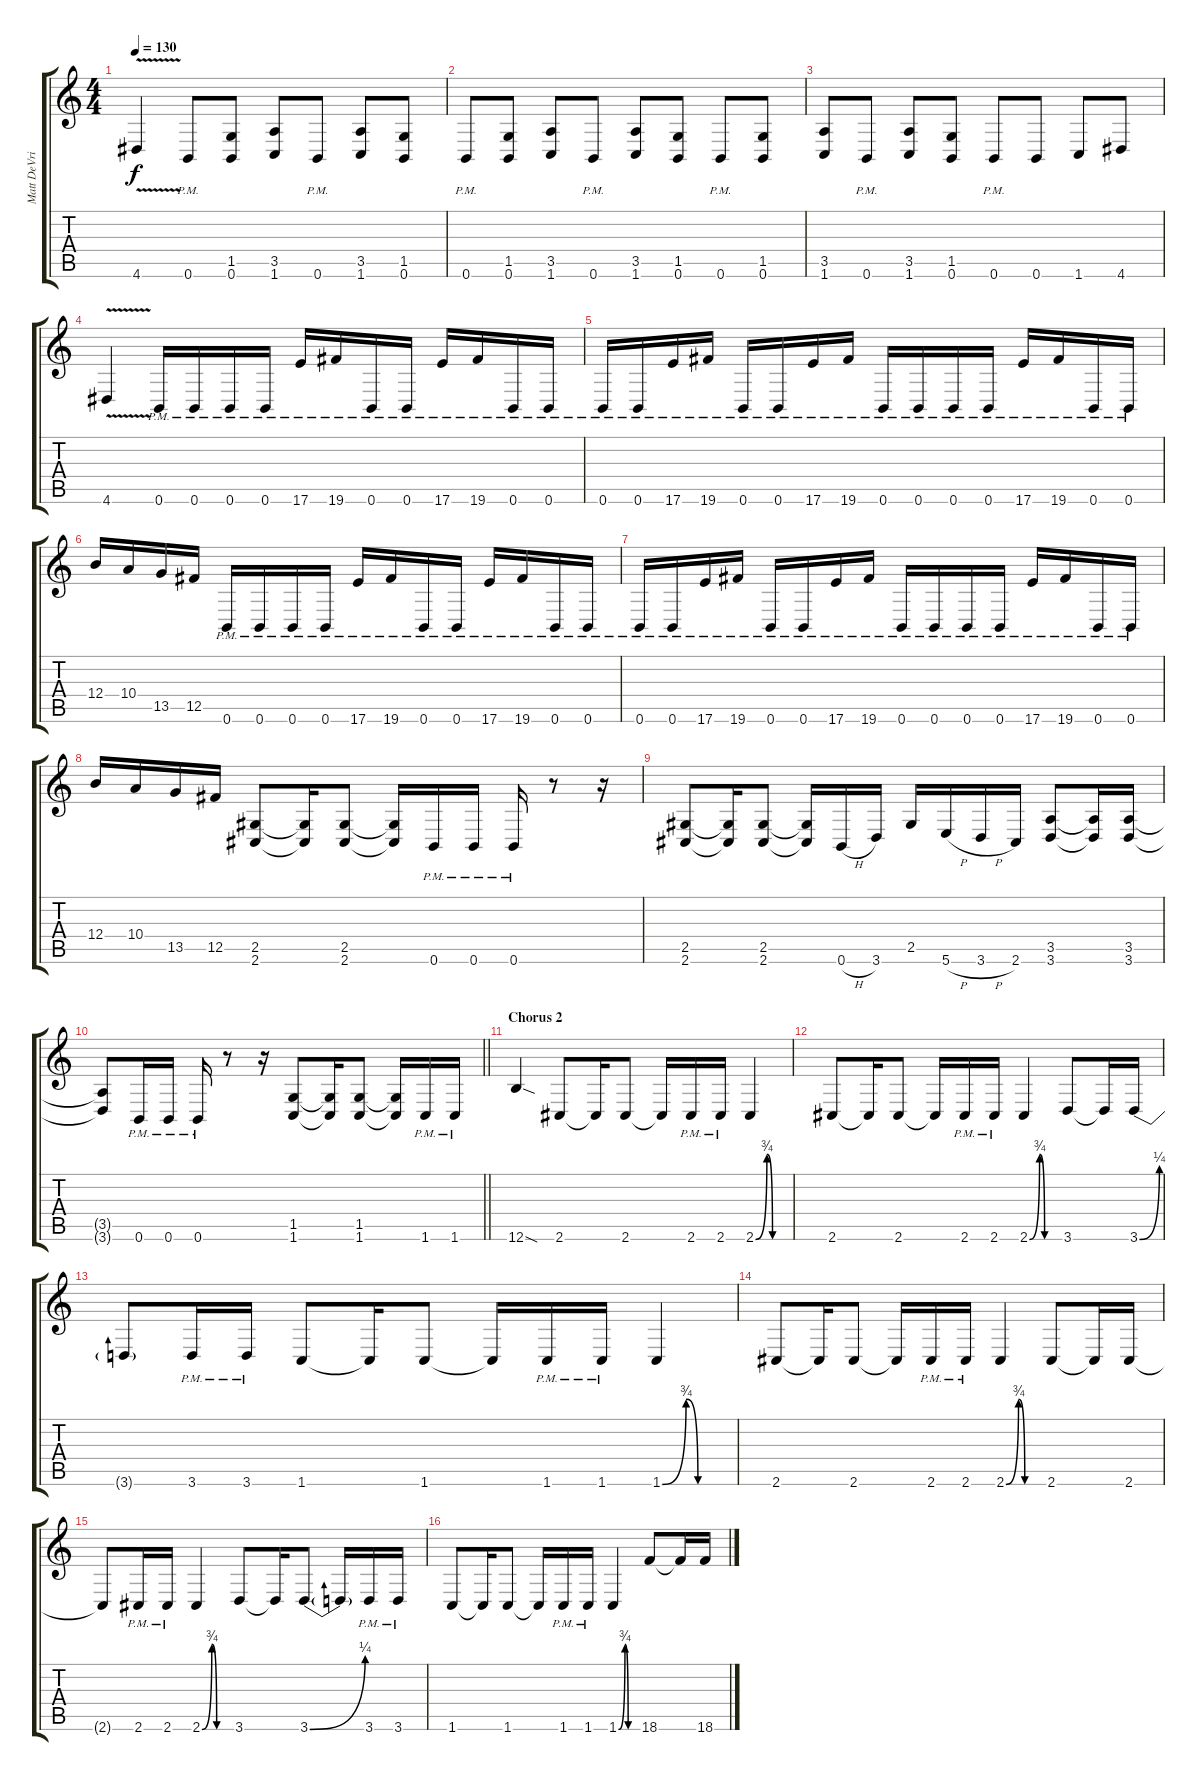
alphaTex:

\track ("Matt DeVries" "Matt DeVri") {instrument overdrivenguitar}
\staff {score tabs}
\tuning (Db4 Ab3 E3 B2 Gb2 B1) {hide}
\ts (4 4)
\tempo 130
\clef g2
\ks c
4.6{v}.4{dy f} 0.6{pm}.8 (1.5 0.6).8 (3.5 1.6).8 0.6{pm}.8 (3.5 1.6).8 (1.5 0.6).8 |
0.6{pm}.8 (1.5 0.6).8 (3.5 1.6).8 0.6{pm}.8 (3.5 1.6).8 (1.5 0.6).8 0.6{pm}.8 (1.5 0.6).8 |
(3.5 1.6).8 0.6{pm}.8 (3.5 1.6).8 (1.5 0.6).8 0.6{pm}.8 0.6.8 1.6.8 4.6.8 |
4.6{v}.4 0.6{pm}.16 0.6{pm}.16 0.6{pm}.16 0.6{pm}.16 17.6{pm}.16 19.6{pm}.16 0.6{pm}.16 0.6{pm}.16 17.6{pm}.16 19.6{pm}.16 0.6{pm}.16 0.6{pm}.16 |
0.6{pm}.16 0.6{pm}.16 17.6{pm}.16 19.6{pm}.16 0.6{pm}.16 0.6{pm}.16 17.6{pm}.16 19.6{pm}.16 0.6{pm}.16 0.6{pm}.16 0.6{pm}.16 0.6{pm}.16 17.6{pm}.16 19.6{pm}.16 0.6{pm}.16 0.6{pm}.16 |
12.4.16 10.4.16 13.5.16 12.5.16 0.6{pm}.16 0.6{pm}.16 0.6{pm}.16 0.6{pm}.16 17.6{pm}.16 19.6{pm}.16 0.6{pm}.16 0.6{pm}.16 17.6{pm}.16 19.6{pm}.16 0.6{pm}.16 0.6{pm}.16 |
0.6{pm}.16 0.6{pm}.16 17.6{pm}.16 19.6{pm}.16 0.6{pm}.16 0.6{pm}.16 17.6{pm}.16 19.6{pm}.16 0.6{pm}.16 0.6{pm}.16 0.6{pm}.16 0.6{pm}.16 17.6{pm}.16 19.6{pm}.16 0.6{pm}.16 0.6{pm}.16 |
12.4.16 10.4.16 13.5.16 12.5.16 (2.5 2.6).8 (2.5{t} 2.6{t}).16 (2.5 2.6).8 (2.5{t} 2.6{t}).16 0.6{pm}.16 0.6{pm}.16 0.6{pm}.16 r.8 r.16 |
(2.5 2.6).8 (2.5{t} 2.6{t}).16 (2.5 2.6).8 (2.5{t} 2.6{t}).16 0.6{h}.16 3.6.16 2.5.16 5.6{h}.16 3.6{h}.16 2.6.16 (3.5 3.6).8 (3.5{t} 3.6{t}).16 (3.5 3.6).16 |
\barLineRight lightlight
(3.5{t} 3.6{t}).8 0.6{pm}.16 0.6{pm}.16 0.6{pm}.16 r.8 r.16 (1.5 1.6).8 (1.5{t} 1.6{t}).16 (1.5 1.6).8 (1.5{t} 1.6{t}).16 1.6{pm}.16 1.6{pm}.16 |
\section ("" "Chorus 2")
12.6{sod}.4 2.6.8 2.6{t}.16 2.6.8 2.6{t}.16 2.6{pm}.16 2.6{pm}.16 2.6{be (custom 0 0 20 3 30 0 60 0)}.4 |
2.6.8 2.6{t}.16 2.6.8 2.6{t}.16 2.6{pm}.16 2.6{pm}.16 2.6{be (custom 0 0 20 3 30 0 60 0)}.4 3.6.8 3.6{t}.16 3.6{be (bend 0 0 60 1)}.16 |
3.6{t}.8 3.6{pm}.16 3.6{pm}.16 1.6.8 1.6{t}.16 1.6.8 1.6{t}.16 1.6{pm}.16 1.6{pm}.16 1.6{be (custom 0 0 20 3 30 0 60 0)}.4 |
2.6.8 2.6{t}.16 2.6.8 2.6{t}.16 2.6{pm}.16 2.6{pm}.16 2.6{be (custom 0 0 20 3 30 0 60 0)}.4 2.6.8 2.6{t}.16 2.6.16 |
2.6{t}.8 2.6{pm}.16 2.6{pm}.16 2.6{be (custom 0 0 20 3 30 0 60 0)}.4 3.6.8 3.6{t}.16 3.6{be (bend 0 0 60 1)}.8 3.6{t}.16 3.6{pm}.16 3.6{pm}.16 |
1.6.8 1.6{t}.16 1.6.8 1.6{t}.16 1.6{pm}.16 1.6{pm}.16 1.6{be (custom 0 0 20 3 30 0 60 0)}.4 18.6.8 18.6{t}.16 18.6.16
